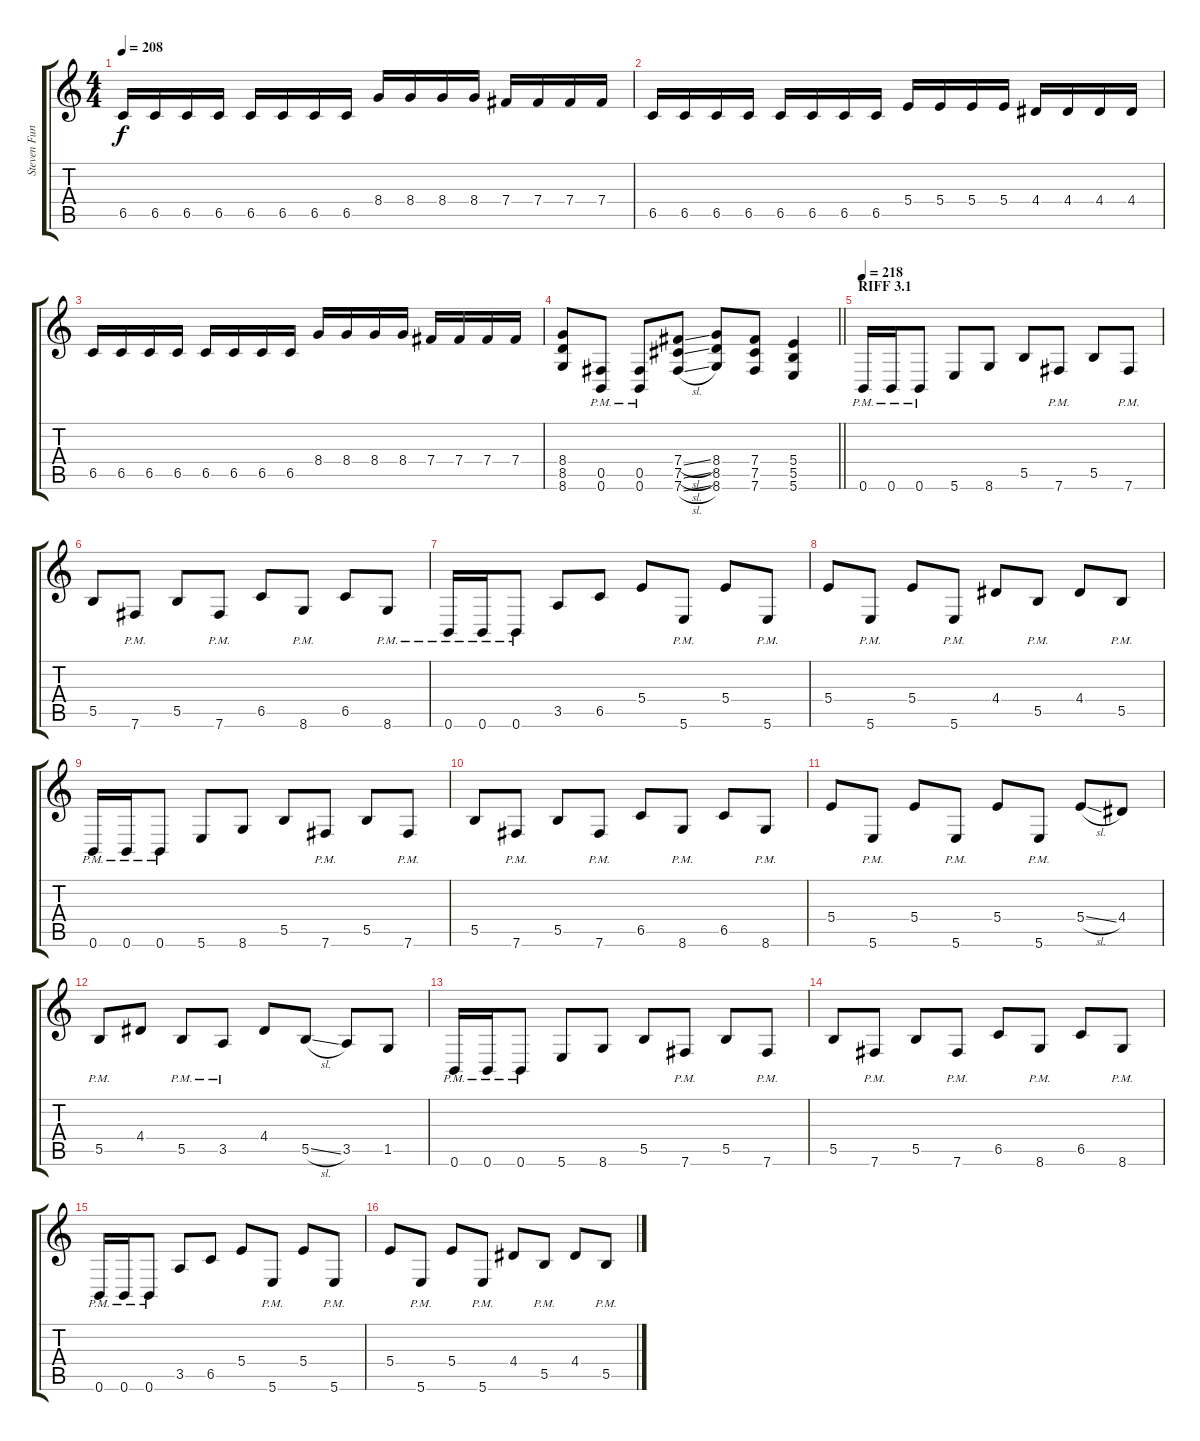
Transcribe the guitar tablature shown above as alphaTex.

\track ("Steven Funderburk (Rhythm)" "Steven Fun") {instrument overdrivenguitar}
\staff {score tabs}
\tuning (Db4 Ab3 E3 B2 Gb2 B1) {hide}
\ts (4 4)
\tempo 208
\clef g2
\ks c
6.5.16{dy f} 6.5.16 6.5.16 6.5.16 6.5.16 6.5.16 6.5.16 6.5.16 8.4.16 8.4.16 8.4.16 8.4.16 7.4.16 7.4.16 7.4.16 7.4.16 |
6.5.16 6.5.16 6.5.16 6.5.16 6.5.16 6.5.16 6.5.16 6.5.16 5.4.16 5.4.16 5.4.16 5.4.16 4.4.16 4.4.16 4.4.16 4.4.16 |
6.5.16 6.5.16 6.5.16 6.5.16 6.5.16 6.5.16 6.5.16 6.5.16 8.4.16 8.4.16 8.4.16 8.4.16 7.4.16 7.4.16 7.4.16 7.4.16 |
\barLineRight lightlight
(8.4 8.5 8.6).8 (0.5{pm} 0.6{pm}).8 (0.5{pm} 0.6{pm}).8 (7.4{sl} 7.5{sl} 7.6{sl}).8 (8.4 8.5 8.6).8 (7.4 7.5 7.6).8 (5.4 5.5 5.6).4 |
\section ("" "RIFF 3.1")
\tempo 218
0.6{pm}.16 0.6{pm}.16 0.6{pm}.8 5.6.8 8.6.8 5.5.8 7.6{pm}.8 5.5.8 7.6{pm}.8 |
5.5.8 7.6{pm}.8 5.5.8 7.6{pm}.8 6.5.8 8.6{pm}.8 6.5.8 8.6{pm}.8 |
0.6{pm}.16 0.6{pm}.16 0.6{pm}.8 3.5.8 6.5.8 5.4.8 5.6{pm}.8 5.4.8 5.6{pm}.8 |
5.4.8 5.6{pm}.8 5.4.8 5.6{pm}.8 4.4.8 5.5{pm}.8 4.4.8 5.5{pm}.8 |
0.6{pm}.16 0.6{pm}.16 0.6{pm}.8 5.6.8 8.6.8 5.5.8 7.6{pm}.8 5.5.8 7.6{pm}.8 |
5.5.8 7.6{pm}.8 5.5.8 7.6{pm}.8 6.5.8 8.6{pm}.8 6.5.8 8.6{pm}.8 |
5.4.8 5.6{pm}.8 5.4.8 5.6{pm}.8 5.4.8 5.6{pm}.8 5.4{sl}.8 4.4.8 |
5.5{pm}.8 4.4.8 5.5{pm}.8 3.5{pm}.8 4.4.8 5.5{sl}.8 3.5.8 1.5.8 |
0.6{pm}.16 0.6{pm}.16 0.6{pm}.8 5.6.8 8.6.8 5.5.8 7.6{pm}.8 5.5.8 7.6{pm}.8 |
5.5.8 7.6{pm}.8 5.5.8 7.6{pm}.8 6.5.8 8.6{pm}.8 6.5.8 8.6{pm}.8 |
0.6{pm}.16 0.6{pm}.16 0.6{pm}.8 3.5.8 6.5.8 5.4.8 5.6{pm}.8 5.4.8 5.6{pm}.8 |
5.4.8 5.6{pm}.8 5.4.8 5.6{pm}.8 4.4.8 5.5{pm}.8 4.4.8 5.5{pm}.8
